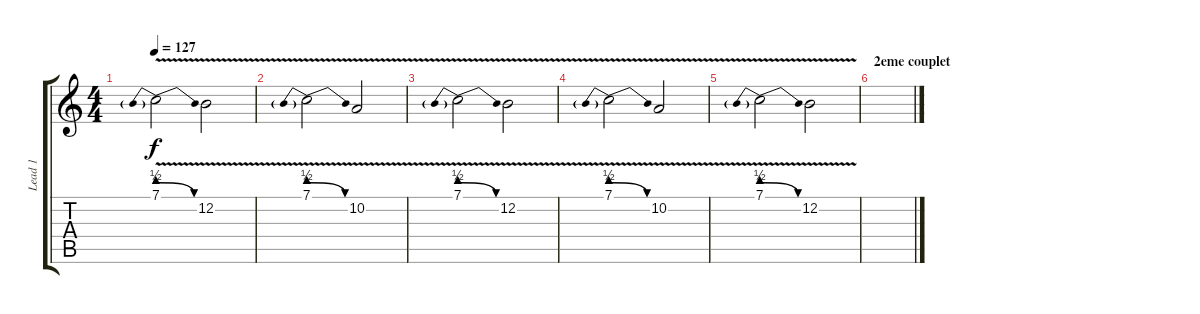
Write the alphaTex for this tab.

\track ("Lead 1" "Lead 1") {instrument lead2sawtooth}
\staff {score tabs}
\tuning (E4 B3 G3 D3 A2 E2) {hide}
\ts (4 4)
\tempo 127
\clef g2
\ks c
7.1{be (prebendrelease 0 2 60 0) v}.2{dy f} 12.2{v}.2 |
7.1{be (prebendrelease 0 2 60 0) v}.2{volume 15} 10.2{v}.2 |
7.1{be (prebendrelease 0 2 60 0) v}.2 12.2{v}.2 |
7.1{be (prebendrelease 0 2 60 0) v}.2 10.2{v}.2 |
7.1{be (prebendrelease 0 2 60 0) v}.2 12.2{v}.2 |
\section ("" "2eme couplet")
